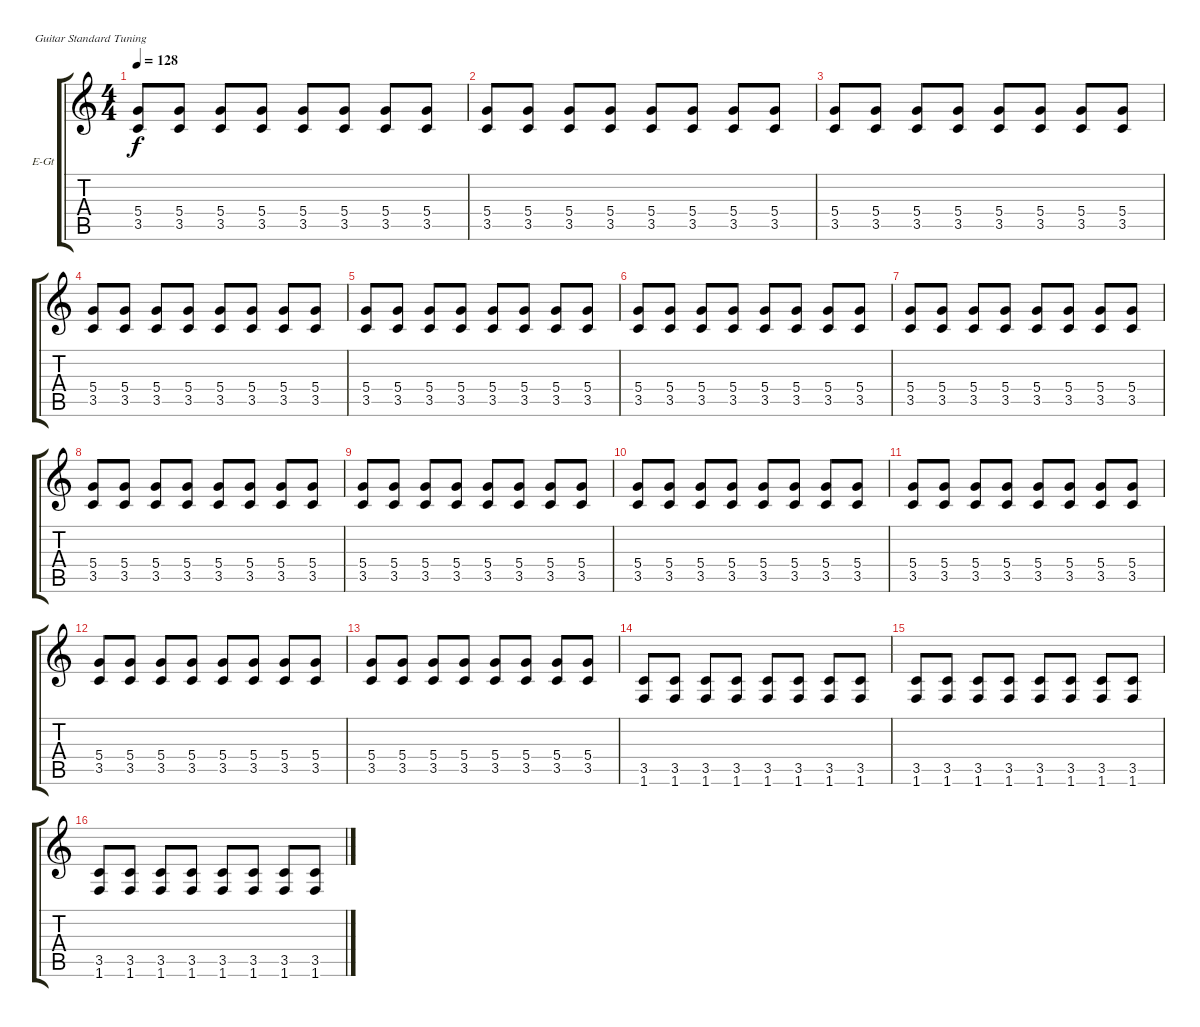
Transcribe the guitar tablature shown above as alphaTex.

\bracketExtendMode groupsimilarinstruments
\firstSystemTrackNameOrientation horizontal
\otherSystemsTrackNameOrientation horizontal
\track ("Rhythm Guitar" "E-Gt") {instrument electricguitarmuted}
\staff {score tabs}
\tuning (E4 B3 G3 D3 A2 E2)
\ts (4 4)
\tempo 128
\clef g2
\ks c
(5.4 3.5).8{dy f} (5.4 3.5).8 (5.4 3.5).8 (5.4 3.5).8 (5.4 3.5).8 (5.4 3.5).8 (5.4 3.5).8 (5.4 3.5).8 |
(5.4 3.5).8 (5.4 3.5).8 (5.4 3.5).8 (5.4 3.5).8 (5.4 3.5).8 (5.4 3.5).8 (5.4 3.5).8 (5.4 3.5).8 |
(5.4 3.5).8 (5.4 3.5).8 (5.4 3.5).8 (5.4 3.5).8 (5.4 3.5).8 (5.4 3.5).8 (5.4 3.5).8 (5.4 3.5).8 |
(5.4 3.5).8 (5.4 3.5).8 (5.4 3.5).8 (5.4 3.5).8 (5.4 3.5).8 (5.4 3.5).8 (5.4 3.5).8 (5.4 3.5).8 |
(5.4 3.5).8 (5.4 3.5).8 (5.4 3.5).8 (5.4 3.5).8 (5.4 3.5).8 (5.4 3.5).8 (5.4 3.5).8 (5.4 3.5).8 |
(5.4 3.5).8 (5.4 3.5).8 (5.4 3.5).8 (5.4 3.5).8 (5.4 3.5).8 (5.4 3.5).8 (5.4 3.5).8 (5.4 3.5).8 |
(5.4 3.5).8 (5.4 3.5).8 (5.4 3.5).8 (5.4 3.5).8 (5.4 3.5).8 (5.4 3.5).8 (5.4 3.5).8 (5.4 3.5).8 |
(5.4 3.5).8 (5.4 3.5).8 (5.4 3.5).8 (5.4 3.5).8 (5.4 3.5).8 (5.4 3.5).8 (5.4 3.5).8 (5.4 3.5).8 |
(5.4 3.5).8 (5.4 3.5).8 (5.4 3.5).8 (5.4 3.5).8 (5.4 3.5).8 (5.4 3.5).8 (5.4 3.5).8 (5.4 3.5).8 |
(5.4 3.5).8 (5.4 3.5).8 (5.4 3.5).8 (5.4 3.5).8 (5.4 3.5).8 (5.4 3.5).8 (5.4 3.5).8 (5.4 3.5).8 |
(5.4 3.5).8 (5.4 3.5).8 (5.4 3.5).8 (5.4 3.5).8 (5.4 3.5).8 (5.4 3.5).8 (5.4 3.5).8 (5.4 3.5).8 |
(5.4 3.5).8 (5.4 3.5).8 (5.4 3.5).8 (5.4 3.5).8 (5.4 3.5).8 (5.4 3.5).8 (5.4 3.5).8 (5.4 3.5).8 |
(5.4 3.5).8 (5.4 3.5).8 (5.4 3.5).8 (5.4 3.5).8 (5.4 3.5).8 (5.4 3.5).8 (5.4 3.5).8 (5.4 3.5).8 |
(3.5 1.6).8 (3.5 1.6).8 (3.5 1.6).8 (3.5 1.6).8 (3.5 1.6).8 (3.5 1.6).8 (3.5 1.6).8 (3.5 1.6).8 |
(3.5 1.6).8 (3.5 1.6).8 (3.5 1.6).8 (3.5 1.6).8 (3.5 1.6).8 (3.5 1.6).8 (3.5 1.6).8 (3.5 1.6).8 |
(3.5 1.6).8 (3.5 1.6).8 (3.5 1.6).8 (3.5 1.6).8 (3.5 1.6).8 (3.5 1.6).8 (3.5 1.6).8 (3.5 1.6).8
